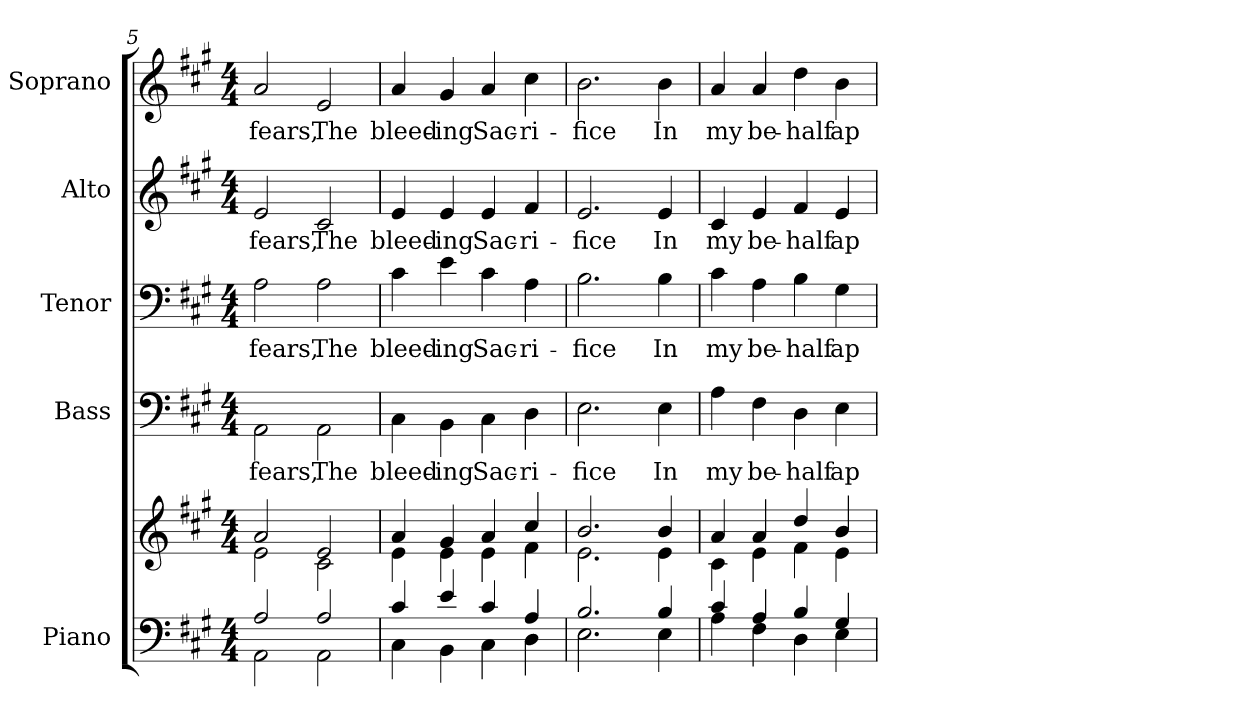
**kern	**kern	**kern	**text	**kern	**text	**kern	**text	**kern	**text
*part5	*part5	*part4	*part4	*part3	*part3	*part2	*part2	*part1	*part1
*staff6	*staff5	*staff4	*staff4	*staff3	*staff3	*staff2	*staff2	*staff1	*staff1
*I"Piano	*	*I"Bass	*	*I"Tenor	*	*I"Alto	*	*I"Soprano	*
*I'Pno.	*	*I'B.	*	*I'T.	*	*I'A.	*	*I'S.	*
*clefF4	*clefG2	*clefF4	*	*clefF4	*	*clefG2	*	*clefG2	*
*k[f#c#g#]	*k[f#c#g#]	*k[f#c#g#]	*	*k[f#c#g#]	*	*k[f#c#g#]	*	*k[f#c#g#]	*
*A:	*A:	*A:	*	*A:	*	*A:	*	*A:	*
*M4/4	*M4/4	*M4/4	*	*M4/4	*	*M4/4	*	*M4/4	*
=5	=5	=5	=5	=5	=5	=5	=5	=5	=5
*^	*^	*	*	*	*	*	*	*	*
!	!	!	!	!	!LO:LY:b:color=#000000	!	!	!	!	!	!
!	!	!	!	!	!	!	!LO:LY:b:color=#000000	!	!	!	!
!	!	!	!	!	!	!	!	!	!LO:LY:b:color=#000000	!	!
!	!	!	!	!	!	!	!	!	!	!	!LO:LY:b:color=#000000
2Ai/	2AAi\	2ai/	2ei\	2AAi\	fears,	2Ai\	fears,	2ei/	fears,	2ai/	fears,
!	!	!	!	!	!LO:LY:b:color=#000000	!	!	!	!	!	!
!	!	!	!	!	!	!	!LO:LY:b:color=#000000	!	!	!	!
!	!	!	!	!	!	!	!	!	!LO:LY:b:color=#000000	!	!
!	!	!	!	!	!	!	!	!	!	!	!LO:LY:b:color=#000000
2Ai/	2AAi\	2ei/	2c#i\	2AAi\	The	2Ai\	The	2c#i/	The	2ei/	The
!!LO:PB:g=z
=6	=6	=6	=6	=6	=6	=6	=6	=6	=6	=6	=6
!	!	!	!	!	!LO:LY:b:color=#000000	!	!	!	!	!	!
!	!	!	!	!	!	!	!LO:LY:b:color=#000000	!	!	!	!
!	!	!	!	!	!	!	!	!	!LO:LY:b:color=#000000	!	!
!	!	!	!	!	!	!	!	!	!	!	!LO:LY:b:color=#000000
4c#i/	4C#i\	4ai/	4ei\	4C#i\	bleed-	4c#i\	bleed-	4ei/	bleed-	4ai/	bleed-
!	!	!	!	!	!LO:LY:b:color=#000000	!	!	!	!	!	!
!	!	!	!	!	!	!	!LO:LY:b:color=#000000	!	!	!	!
!	!	!	!	!	!	!	!	!	!LO:LY:b:color=#000000	!	!
!	!	!	!	!	!	!	!	!	!	!	!LO:LY:b:color=#000000
4ei/	4BBi\	4g#i/	4ei\	4BBi\	-ing	4ei\	-ing	4ei/	-ing	4g#i/	-ing
!	!	!	!	!	!LO:LY:b:color=#000000	!	!	!	!	!	!
!	!	!	!	!	!	!	!LO:LY:b:color=#000000	!	!	!	!
!	!	!	!	!	!	!	!	!	!LO:LY:b:color=#000000	!	!
!	!	!	!	!	!	!	!	!	!	!	!LO:LY:b:color=#000000
4c#i/	4C#i\	4ai/	4ei\	4C#i\	Sac-	4c#i\	Sac-	4ei/	Sac-	4ai/	Sac-
!	!	!	!	!	!LO:LY:b:color=#000000	!	!	!	!	!	!
!	!	!	!	!	!	!	!LO:LY:b:color=#000000	!	!	!	!
!	!	!	!	!	!	!	!	!	!LO:LY:b:color=#000000	!	!
!	!	!	!	!	!	!	!	!	!	!	!LO:LY:b:color=#000000
4Ai/	4Di\	4cc#i/	4f#i\	4Di\	-ri-	4Ai\	-ri-	4f#i/	-ri-	4cc#i\	-ri-
=7	=7	=7	=7	=7	=7	=7	=7	=7	=7	=7	=7
!	!	!	!	!	!LO:LY:b:color=#000000	!	!	!	!	!	!
!	!	!	!	!	!	!	!LO:LY:b:color=#000000	!	!	!	!
!	!	!	!	!	!	!	!	!	!LO:LY:b:color=#000000	!	!
!	!	!	!	!	!	!	!	!	!	!	!LO:LY:b:color=#000000
2.Bi/	2.Ei\	2.bi/	2.ei\	2.Ei\	-fice	2.Bi\	-fice	2.ei/	-fice	2.bi\	-fice
!	!	!	!	!	!LO:LY:b:color=#000000	!	!	!	!	!	!
!	!	!	!	!	!	!	!LO:LY:b:color=#000000	!	!	!	!
!	!	!	!	!	!	!	!	!	!LO:LY:b:color=#000000	!	!
!	!	!	!	!	!	!	!	!	!	!	!LO:LY:b:color=#000000
4Bi/	4Ei\	4bi/	4ei\	4Ei\	In	4Bi\	In	4ei/	In	4bi\	In
=8	=8	=8	=8	=8	=8	=8	=8	=8	=8	=8	=8
!	!	!	!	!	!LO:LY:b:color=#000000	!	!	!	!	!	!
!	!	!	!	!	!	!	!LO:LY:b:color=#000000	!	!	!	!
!	!	!	!	!	!	!	!	!	!LO:LY:b:color=#000000	!	!
!	!	!	!	!	!	!	!	!	!	!	!LO:LY:b:color=#000000
4c#i/	4Ai\	4ai/	4c#i\	4Ai\	my	4c#i\	my	4c#i/	my	4ai/	my
!	!	!	!	!	!LO:LY:b:color=#000000	!	!	!	!	!	!
!	!	!	!	!	!	!	!LO:LY:b:color=#000000	!	!	!	!
!	!	!	!	!	!	!	!	!	!LO:LY:b:color=#000000	!	!
!	!	!	!	!	!	!	!	!	!	!	!LO:LY:b:color=#000000
4Ai/	4F#i\	4ai/	4ei\	4F#i\	be-	4Ai\	be-	4ei/	be-	4ai/	be-
!	!	!	!	!	!LO:LY:b:color=#000000	!	!	!	!	!	!
!	!	!	!	!	!	!	!LO:LY:b:color=#000000	!	!	!	!
!	!	!	!	!	!	!	!	!	!LO:LY:b:color=#000000	!	!
!	!	!	!	!	!	!	!	!	!	!	!LO:LY:b:color=#000000
4Bi/	4Di\	4ddi/	4f#i\	4Di\	-half	4Bi\	-half	4f#i/	-half	4ddi\	-half
!	!	!	!	!	!LO:LY:b:color=#000000	!	!	!	!	!	!
!	!	!	!	!	!	!	!LO:LY:b:color=#000000	!	!	!	!
!	!	!	!	!	!	!	!	!	!LO:LY:b:color=#000000	!	!
!	!	!	!	!	!	!	!	!	!	!	!LO:LY:b:color=#000000
4G#i/	4Ei\	4bi/	4ei\	4Ei\	ap-	4G#i\	ap-	4ei/	ap-	4bi\	ap-
*v	*v	*	*	*	*	*	*	*	*	*	*
*	*v	*v	*	*	*	*	*	*	*	*
=	=	=	=	=	=	=	=	=	=
*-	*-	*-	*-	*-	*-	*-	*-	*-	*-
